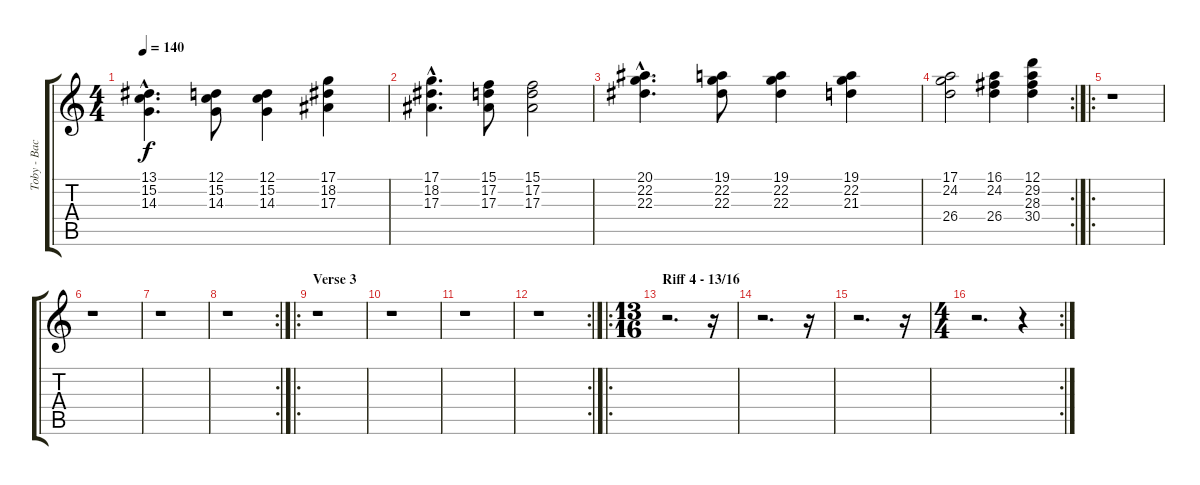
\track ("Toby - Backing" "Toby - Bac") {instrument stringensemble1}
\staff {score tabs}
\tuning (D4 A3 F3 C3 G2 D2) {hide}
\ts (4 4)
\tempo 140
\clef g2
\ks c
(13.1{hac} 15.2{hac} 14.3{hac}).4{d dy f} (12.1 15.2 14.3).8 (12.1 15.2 14.3).4 (17.1 18.2 17.3).4 |
(17.1{hac} 18.2{hac} 17.3{hac}).4{d} (15.1 17.2 17.3).8 (15.1 17.2 17.3).2 |
(20.1{hac} 22.2{hac} 22.3{hac}).4{d} (19.1 22.2 22.3).8 (19.1 22.2 22.3).4 (19.1 22.2 21.3).4 |
\rc 2
(17.1 24.2 26.4).2 (16.1 24.2 26.4).4 (12.1 29.2 28.3 30.4).4 |
\ro
r.1 |
r.1 |
r.1 |
\rc 2
r.1 |
\ro
\section ("" "Verse 3")
r.1 |
r.1 |
r.1 |
\rc 2
r.1 |
\ro
\ts (13 16)
\section ("" "Riff 4 - 13/16")
r.2{d} r.16 |
r.2{d} r.16 |
r.2{d} r.16 |
\rc 2
\ts (4 4)
r.2{d} r.4
